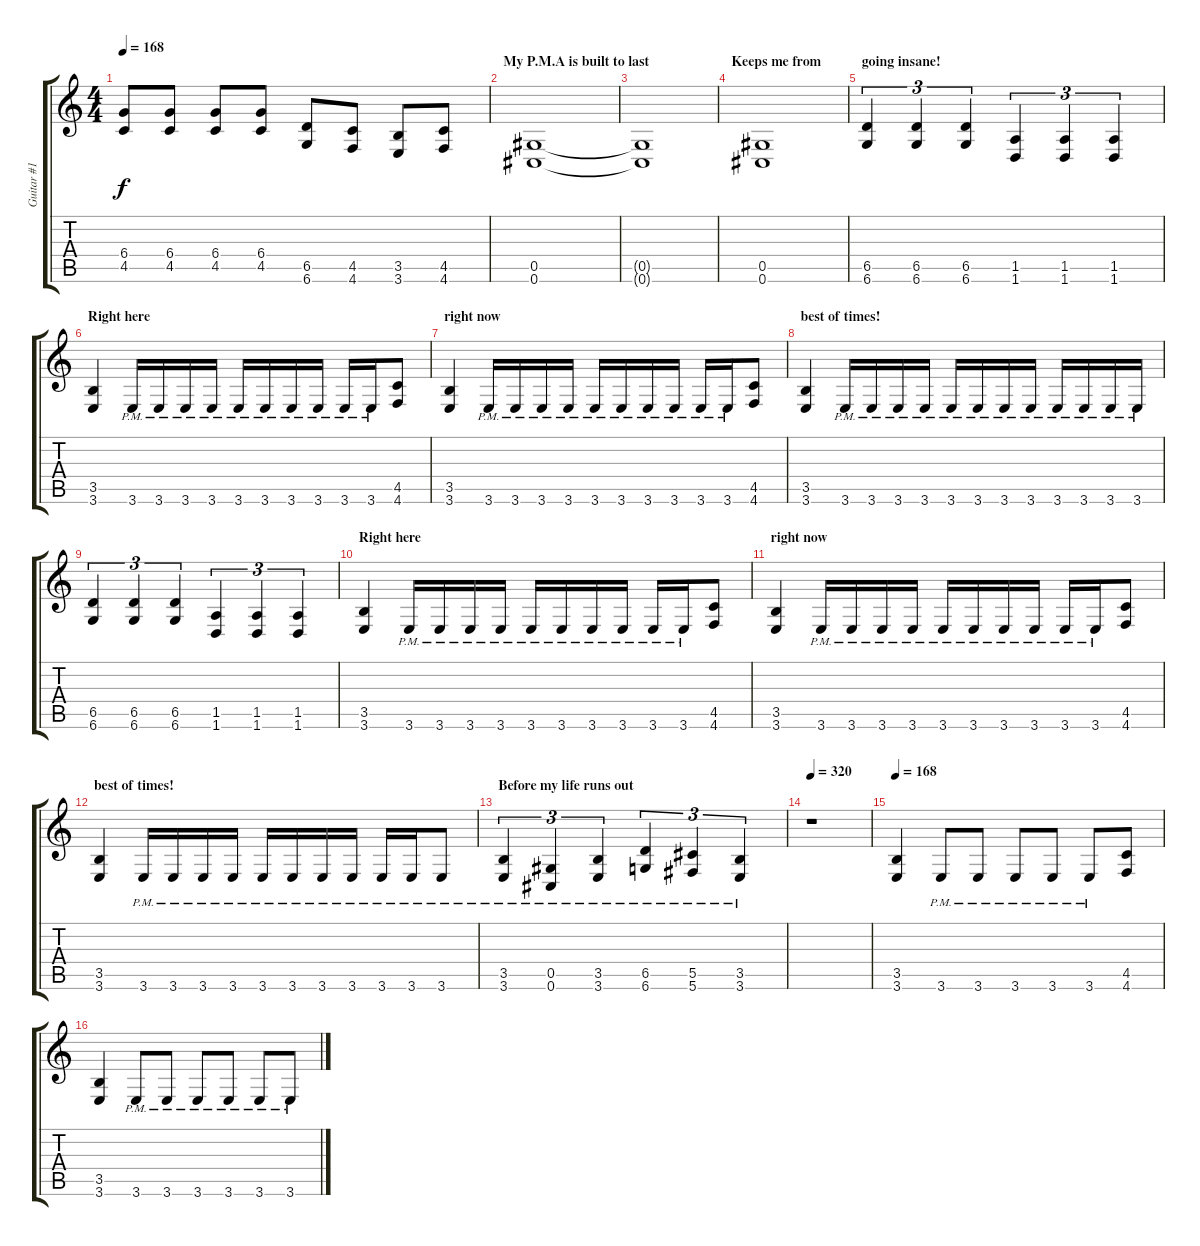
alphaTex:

\track ("Guitar #1" "Guitar #1") {instrument distortionguitar}
\staff {score tabs}
\tuning (Eb4 Bb3 Gb3 Db3 Ab2 Db2) {hide}
\ts (4 4)
\tempo 168
\clef g2
\ks c
(6.4 4.5).8{dy f} (6.4 4.5).8 (6.4 4.5).8 (6.4 4.5).8 (6.5 6.6).8 (4.5 4.6).8 (3.5 3.6).8 (4.5 4.6).8 |
\section ("" "My P.M.A is built to last")
(0.5 0.6).1 |
(0.5{t} 0.6{t}).1 |
\section ("" "Keeps me from")
(0.5 0.6).1 |
\section ("" "going insane!")
(6.5 6.6).4{tu (3 2)} (6.5 6.6).4{tu (3 2)} (6.5 6.6).4{tu (3 2)} (1.5 1.6).4{tu (3 2)} (1.5 1.6).4{tu (3 2)} (1.5 1.6).4{tu (3 2)} |
\section ("" "Right here")
(3.5 3.6).4 3.6{pm}.16 3.6{pm}.16 3.6{pm}.16 3.6{pm}.16 3.6{pm}.16 3.6{pm}.16 3.6{pm}.16 3.6{pm}.16 3.6{pm}.16 3.6{pm}.16 (4.5 4.6).8 |
\section ("" "right now")
(3.5 3.6).4 3.6{pm}.16 3.6{pm}.16 3.6{pm}.16 3.6{pm}.16 3.6{pm}.16 3.6{pm}.16 3.6{pm}.16 3.6{pm}.16 3.6{pm}.16 3.6{pm}.16 (4.5 4.6).8 |
\section ("" "best of times!")
(3.5 3.6).4 3.6{pm}.16 3.6{pm}.16 3.6{pm}.16 3.6{pm}.16 3.6{pm}.16 3.6{pm}.16 3.6{pm}.16 3.6{pm}.16 3.6{pm}.16 3.6{pm}.16 3.6{pm}.16 3.6{pm}.16 |
(6.5 6.6).4{tu (3 2)} (6.5 6.6).4{tu (3 2)} (6.5 6.6).4{tu (3 2)} (1.5 1.6).4{tu (3 2)} (1.5 1.6).4{tu (3 2)} (1.5 1.6).4{tu (3 2)} |
\section ("" "Right here")
(3.5 3.6).4 3.6{pm}.16 3.6{pm}.16 3.6{pm}.16 3.6{pm}.16 3.6{pm}.16 3.6{pm}.16 3.6{pm}.16 3.6{pm}.16 3.6{pm}.16 3.6{pm}.16 (4.5 4.6).8 |
\section ("" "right now")
(3.5 3.6).4 3.6{pm}.16 3.6{pm}.16 3.6{pm}.16 3.6{pm}.16 3.6{pm}.16 3.6{pm}.16 3.6{pm}.16 3.6{pm}.16 3.6{pm}.16 3.6{pm}.16 (4.5 4.6).8 |
\section ("" "best of times!")
(3.5 3.6).4 3.6{pm}.16 3.6{pm}.16 3.6{pm}.16 3.6{pm}.16 3.6{pm}.16 3.6{pm}.16 3.6{pm}.16 3.6{pm}.16 3.6{pm}.16 3.6{pm}.16 3.6{pm}.8 |
\section ("" "Before my life runs out")
(3.5{pm} 3.6{pm}).4{tu (3 2)} (0.5{pm} 0.6{pm}).4{tu (3 2)} (3.5{pm} 3.6{pm}).4{tu (3 2)} (6.5{pm} 6.6{pm}).4{tu (3 2)} (5.5{pm} 5.6{pm}).4{tu (3 2)} (3.5{pm} 3.6{pm}).4{tu (3 2)} |
\tempo 320
r.1 |
\tempo 168
(3.5 3.6).4 3.6{pm}.8 3.6{pm}.8 3.6{pm}.8 3.6{pm}.8 3.6{pm}.8 (4.5 4.6).8 |
(3.5 3.6).4 3.6{pm}.8 3.6{pm}.8 3.6{pm}.8 3.6{pm}.8 3.6{pm}.8 3.6{pm}.8
